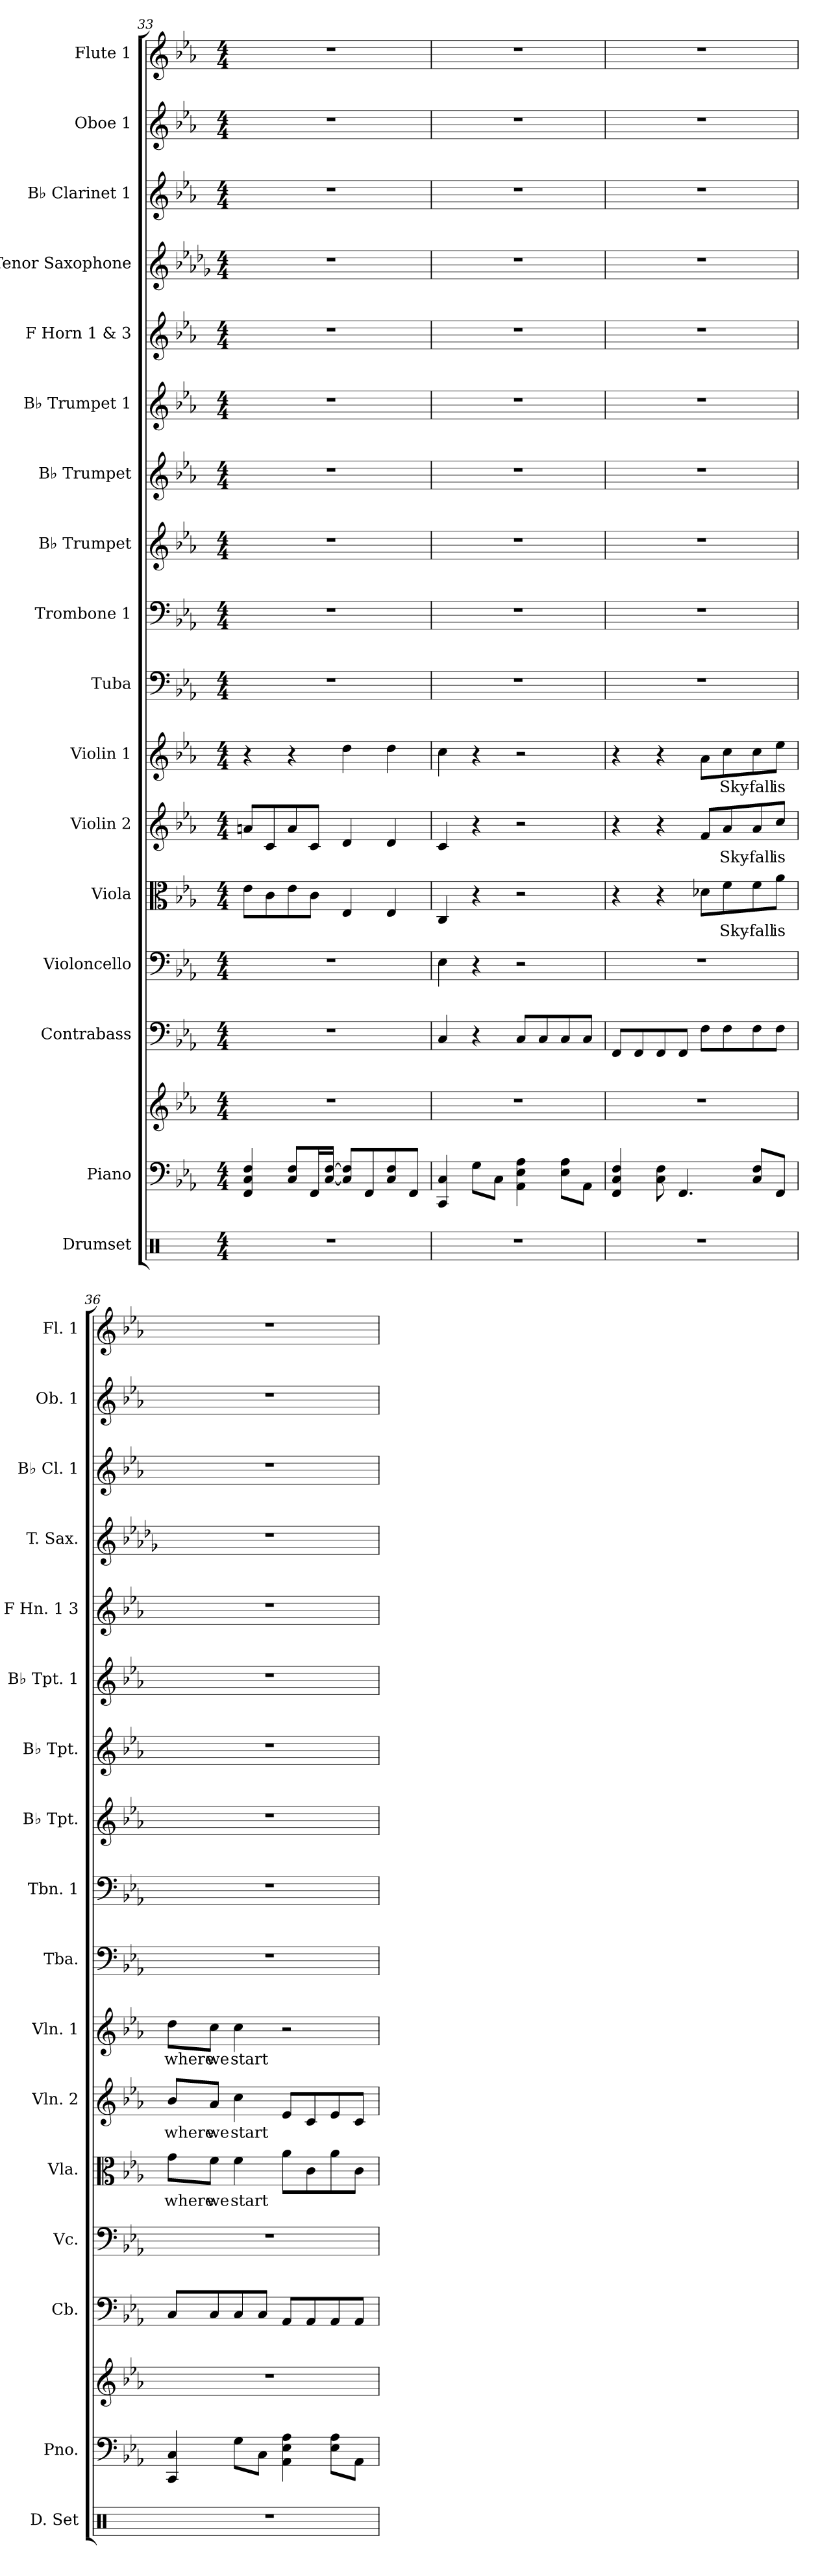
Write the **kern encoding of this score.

**kern	**kern	**kern	**kern	**kern	**kern	**text	**kern	**text	**kern	**text	**kern	**kern	**kern	**kern	**kern	**kern	**kern	**kern	**kern	**kern
*part17	*part16	*part16	*part15	*part14	*part13	*part13	*part12	*part12	*part11	*part11	*part10	*part9	*part8	*part7	*part6	*part5	*part4	*part3	*part2	*part1
*staff18	*staff17	*staff16	*staff15	*staff14	*staff13	*staff13	*staff12	*staff12	*staff11	*staff11	*staff10	*staff9	*staff8	*staff7	*staff6	*staff5	*staff4	*staff3	*staff2	*staff1
*I"Drumset	*I"Piano	*	*I"Contrabass	*I"Violoncello	*I"Viola	*	*I"Violin 2	*	*I"Violin 1	*	*I"Tuba	*I"Trombone 1	*I"B♭ Trumpet	*I"B♭ Trumpet	*I"B♭ Trumpet 1	*I"F Horn 1 &amp; 3	*I"Tenor Saxophone	*I"B♭ Clarinet 1	*I"Oboe 1	*I"Flute 1
*I'D. Set	*I'Pno.	*	*I'Cb.	*I'Vc.	*I'Vla.	*	*I'Vln. 2	*	*I'Vln. 1	*	*I'Tba.	*I'Tbn. 1	*I'B♭ Tpt.	*I'B♭ Tpt.	*I'B♭ Tpt. 1	*I'F Hn. 1 3	*I'T. Sax.	*I'B♭ Cl. 1	*I'Ob. 1	*I'Fl. 1
*clefX	*clefF4	*clefG2	*clefF4	*clefF4	*clefC3	*	*clefG2	*	*clefG2	*	*clefF4	*clefF4	*clefG2	*clefG2	*clefG2	*clefG2	*clefG2	*clefG2	*clefG2	*clefG2
*	*	*	*ITrd7c12	*	*	*	*	*	*	*	*	*	*ITrd1c2	*ITrd1c2	*ITrd1c2	*ITrd4c7	*ITrd8c14	*ITrd1c2	*	*
*k[]	*k[b-e-a-]	*k[b-e-a-]	*k[b-e-a-]	*k[b-e-a-]	*k[b-e-a-]	*	*k[b-e-a-]	*	*k[b-e-a-]	*	*k[b-e-a-]	*k[b-e-a-]	*k[b-e-a-d-g-]	*k[b-e-a-d-g-]	*k[b-e-a-d-g-]	*k[b-e-a-d-]	*k[b-e-a-d-g-]	*k[b-e-a-d-g-]	*k[b-e-a-]	*k[b-e-a-]
*M4/4	*M4/4	*M4/4	*M4/4	*M4/4	*M4/4	*	*M4/4	*	*M4/4	*	*M4/4	*M4/4	*M4/4	*M4/4	*M4/4	*M4/4	*M4/4	*M4/4	*M4/4	*M4/4
=33	=33	=33	=33	=33	=33	=33	=33	=33	=33	=33	=33	=33	=33	=33	=33	=33	=33	=33	=33	=33
1r	4FF/ 4C/ 4F/	1r	1r	1r	8e-\L	.	8an/L	.	4r	.	1r	1r	1r	1r	1r	1r	1r	1r	1r	1r
.	.	.	.	.	8c\	.	8c/	.	.	.	.	.	.	.	.	.	.	.	.	.
.	8C/ 8F/L	.	.	.	8e-\	.	8a/	.	4r	.	.	.	.	.	.	.	.	.	.	.
.	16FF/L	.	.	.	8c\J	.	8c/J	.	.	.	.	.	.	.	.	.	.	.	.	.
.	[16C/ [16F/JJ	.	.	.	.	.	.	.	.	.	.	.	.	.	.	.	.	.	.	.
.	8C/] 8F/]L	.	.	.	4E-/	.	4d/	.	4dd\	.	.	.	.	.	.	.	.	.	.	.
.	8FF/	.	.	.	.	.	.	.	.	.	.	.	.	.	.	.	.	.	.	.
.	8C/ 8F/	.	.	.	4E-/	.	4d/	.	4dd\	.	.	.	.	.	.	.	.	.	.	.
.	8FF/J	.	.	.	.	.	.	.	.	.	.	.	.	.	.	.	.	.	.	.
=34	=34	=34	=34	=34	=34	=34	=34	=34	=34	=34	=34	=34	=34	=34	=34	=34	=34	=34	=34	=34
1r	4CC/ 4C/	1r	4CC/	4E-\	4C/	.	4c/	.	4cc\	.	1r	1r	1r	1r	1r	1r	1r	1r	1r	1r
.	8G\L	.	4r	4r	4r	.	4r	.	4r	.	.	.	.	.	.	.	.	.	.	.
.	8C\J	.	.	.	.	.	.	.	.	.	.	.	.	.	.	.	.	.	.	.
.	4AA-\ 4E-\ 4A-\	.	8CC/L	2r	2r	.	2r	.	2r	.	.	.	.	.	.	.	.	.	.	.
.	.	.	8CC/	.	.	.	.	.	.	.	.	.	.	.	.	.	.	.	.	.
.	8E-\ 8A-\L	.	8CC/	.	.	.	.	.	.	.	.	.	.	.	.	.	.	.	.	.
.	8AA-\J	.	8CC/J	.	.	.	.	.	.	.	.	.	.	.	.	.	.	.	.	.
!!LO:PB:g=z
=35	=35	=35	=35	=35	=35	=35	=35	=35	=35	=35	=35	=35	=35	=35	=35	=35	=35	=35	=35	=35
1r	4FF/ 4C/ 4F/	1r	8FFF/L	1r	4r	.	4r	.	4r	.	1r	1r	1r	1r	1r	1r	1r	1r	1r	1r
.	.	.	8FFF/	.	.	.	.	.	.	.	.	.	.	.	.	.	.	.	.	.
.	8C\ 8F\	.	8FFF/	.	4r	.	4r	.	4r	.	.	.	.	.	.	.	.	.	.	.
.	4.FF/	.	8FFF/J	.	.	.	.	.	.	.	.	.	.	.	.	.	.	.	.	.
.	.	.	8FF\L	.	8d-X\L	.	8f/L	.	8a-\L	.	.	.	.	.	.	.	.	.	.	.
!	!	!	!	!	!	!LO:LY:b	!	!LO:LY:b	!	!LO:LY:b	!	!	!	!	!	!	!	!	!	!
.	.	.	8FF\	.	8f\	Sky-	8a-/	Sky-	8cc\	Sky-	.	.	.	.	.	.	.	.	.	.
!	!	!	!	!	!	!LO:LY:b	!	!LO:LY:b	!	!LO:LY:b	!	!	!	!	!	!	!	!	!	!
.	8C/ 8F/L	.	8FF\	.	8f\	-fall	8a-/	-fall	8cc\	-fall	.	.	.	.	.	.	.	.	.	.
!	!	!	!	!	!	!LO:LY:b	!	!LO:LY:b	!	!LO:LY:b	!	!	!	!	!	!	!	!	!	!
.	8FF/J	.	8FF\J	.	8a-\J	is	8cc/J	is	8ee-\J	is	.	.	.	.	.	.	.	.	.	.
=36	=36	=36	=36	=36	=36	=36	=36	=36	=36	=36	=36	=36	=36	=36	=36	=36	=36	=36	=36	=36
!	!	!	!	!	!	!LO:LY:b	!	!LO:LY:b	!	!LO:LY:b	!	!	!	!	!	!	!	!	!	!
1r	4CC/ 4C/	1r	8CC/L	1r	8g\L	where	8b-/L	where	8dd\L	where	1r	1r	1r	1r	1r	1r	1r	1r	1r	1r
!	!	!	!	!	!	!LO:LY:b	!	!LO:LY:b	!	!LO:LY:b	!	!	!	!	!	!	!	!	!	!
.	.	.	8CC/	.	8f\J	we	8a-/J	we	8cc\J	we	.	.	.	.	.	.	.	.	.	.
!	!	!	!	!	!	!LO:LY:b	!	!LO:LY:b	!	!LO:LY:b	!	!	!	!	!	!	!	!	!	!
.	8G\L	.	8CC/	.	4f\	start	4cc\	start	4cc\	start	.	.	.	.	.	.	.	.	.	.
.	8C\J	.	8CC/J	.	.	.	.	.	.	.	.	.	.	.	.	.	.	.	.	.
.	4AA-\ 4E-\ 4A-\	.	8AAA-/L	.	8a-\L	.	8e-/L	.	2r	.	.	.	.	.	.	.	.	.	.	.
.	.	.	8AAA-/	.	8c\	.	8c/	.	.	.	.	.	.	.	.	.	.	.	.	.
.	8E-\ 8A-\L	.	8AAA-/	.	8a-\	.	8e-/	.	.	.	.	.	.	.	.	.	.	.	.	.
.	8AA-\J	.	8AAA-/J	.	8c\J	.	8c/J	.	.	.	.	.	.	.	.	.	.	.	.	.
=	=	=	=	=	=	=	=	=	=	=	=	=	=	=	=	=	=	=	=	=
*-	*-	*-	*-	*-	*-	*-	*-	*-	*-	*-	*-	*-	*-	*-	*-	*-	*-	*-	*-	*-
